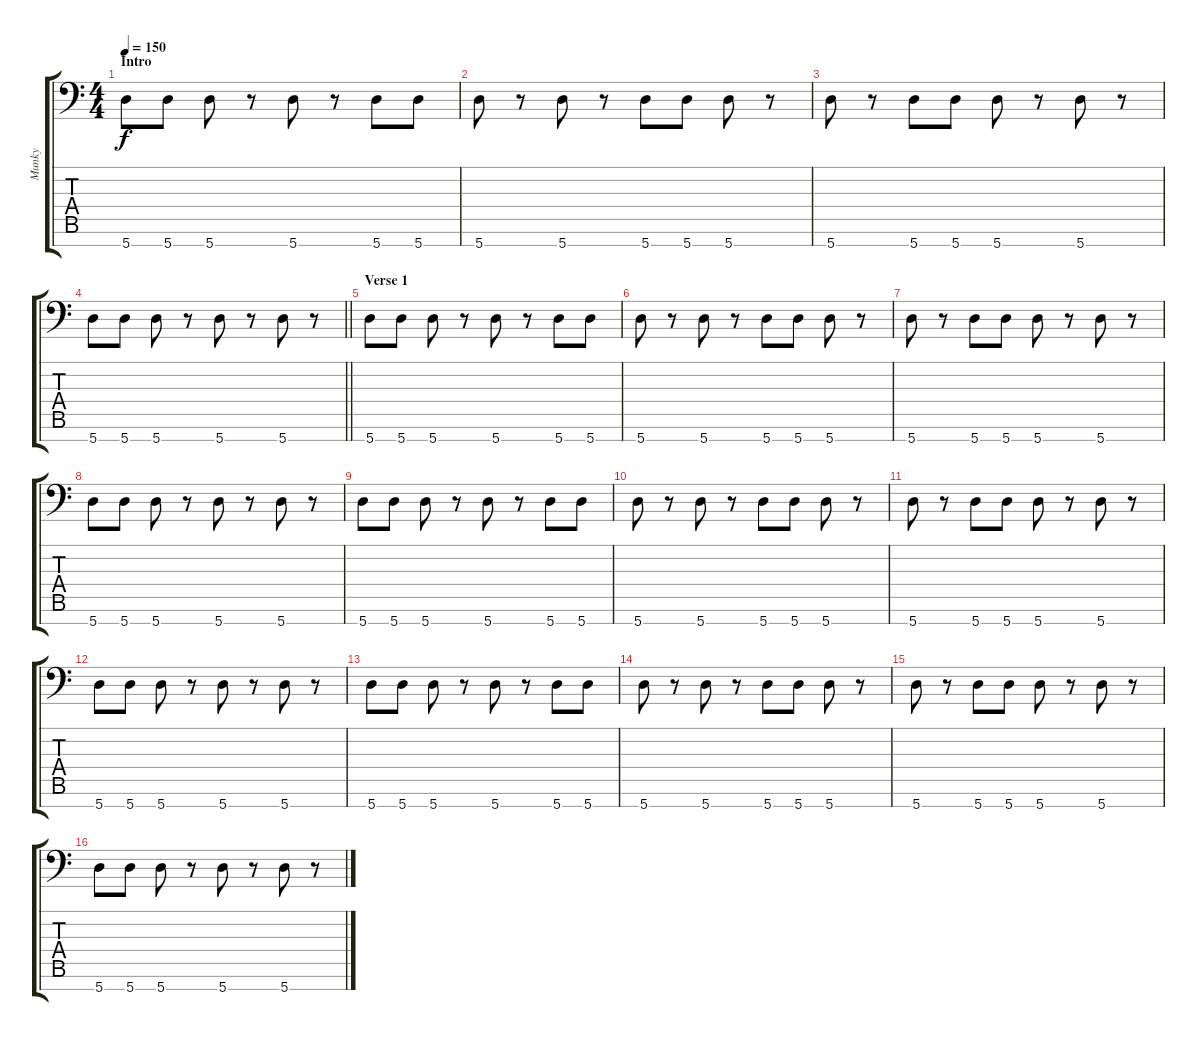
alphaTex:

\track ("Munky" "Munky") {instrument distortionguitar}
\staff {score tabs}
\tuning (D4 A3 F3 C3 G2 D2 A1) {hide}
\ts (4 4)
\section ("" "Intro")
\tempo 150
\clef f4
\ks c
5.7.8{dy f instrument distortionguitar} 5.7.8 5.7.8 r.8 5.7.8 r.8 5.7.8 5.7.8 |
5.7.8 r.8 5.7.8 r.8 5.7.8 5.7.8 5.7.8 r.8 |
5.7.8 r.8 5.7.8 5.7.8 5.7.8 r.8 5.7.8 r.8 |
\barLineRight lightlight
5.7.8 5.7.8 5.7.8 r.8 5.7.8 r.8 5.7.8 r.8 |
\section ("" "Verse 1")
5.7.8 5.7.8 5.7.8 r.8 5.7.8 r.8 5.7.8 5.7.8 |
5.7.8 r.8 5.7.8 r.8 5.7.8 5.7.8 5.7.8 r.8 |
5.7.8 r.8 5.7.8 5.7.8 5.7.8 r.8 5.7.8 r.8 |
5.7.8 5.7.8 5.7.8 r.8 5.7.8 r.8 5.7.8 r.8 |
5.7.8 5.7.8 5.7.8 r.8 5.7.8 r.8 5.7.8 5.7.8 |
5.7.8 r.8 5.7.8 r.8 5.7.8 5.7.8 5.7.8 r.8 |
5.7.8 r.8 5.7.8 5.7.8 5.7.8 r.8 5.7.8 r.8 |
5.7.8 5.7.8 5.7.8 r.8 5.7.8 r.8 5.7.8 r.8 |
5.7.8 5.7.8 5.7.8 r.8 5.7.8 r.8 5.7.8 5.7.8 |
5.7.8 r.8 5.7.8 r.8 5.7.8 5.7.8 5.7.8 r.8 |
5.7.8 r.8 5.7.8 5.7.8 5.7.8 r.8 5.7.8 r.8 |
5.7.8 5.7.8 5.7.8 r.8 5.7.8 r.8 5.7.8 r.8
